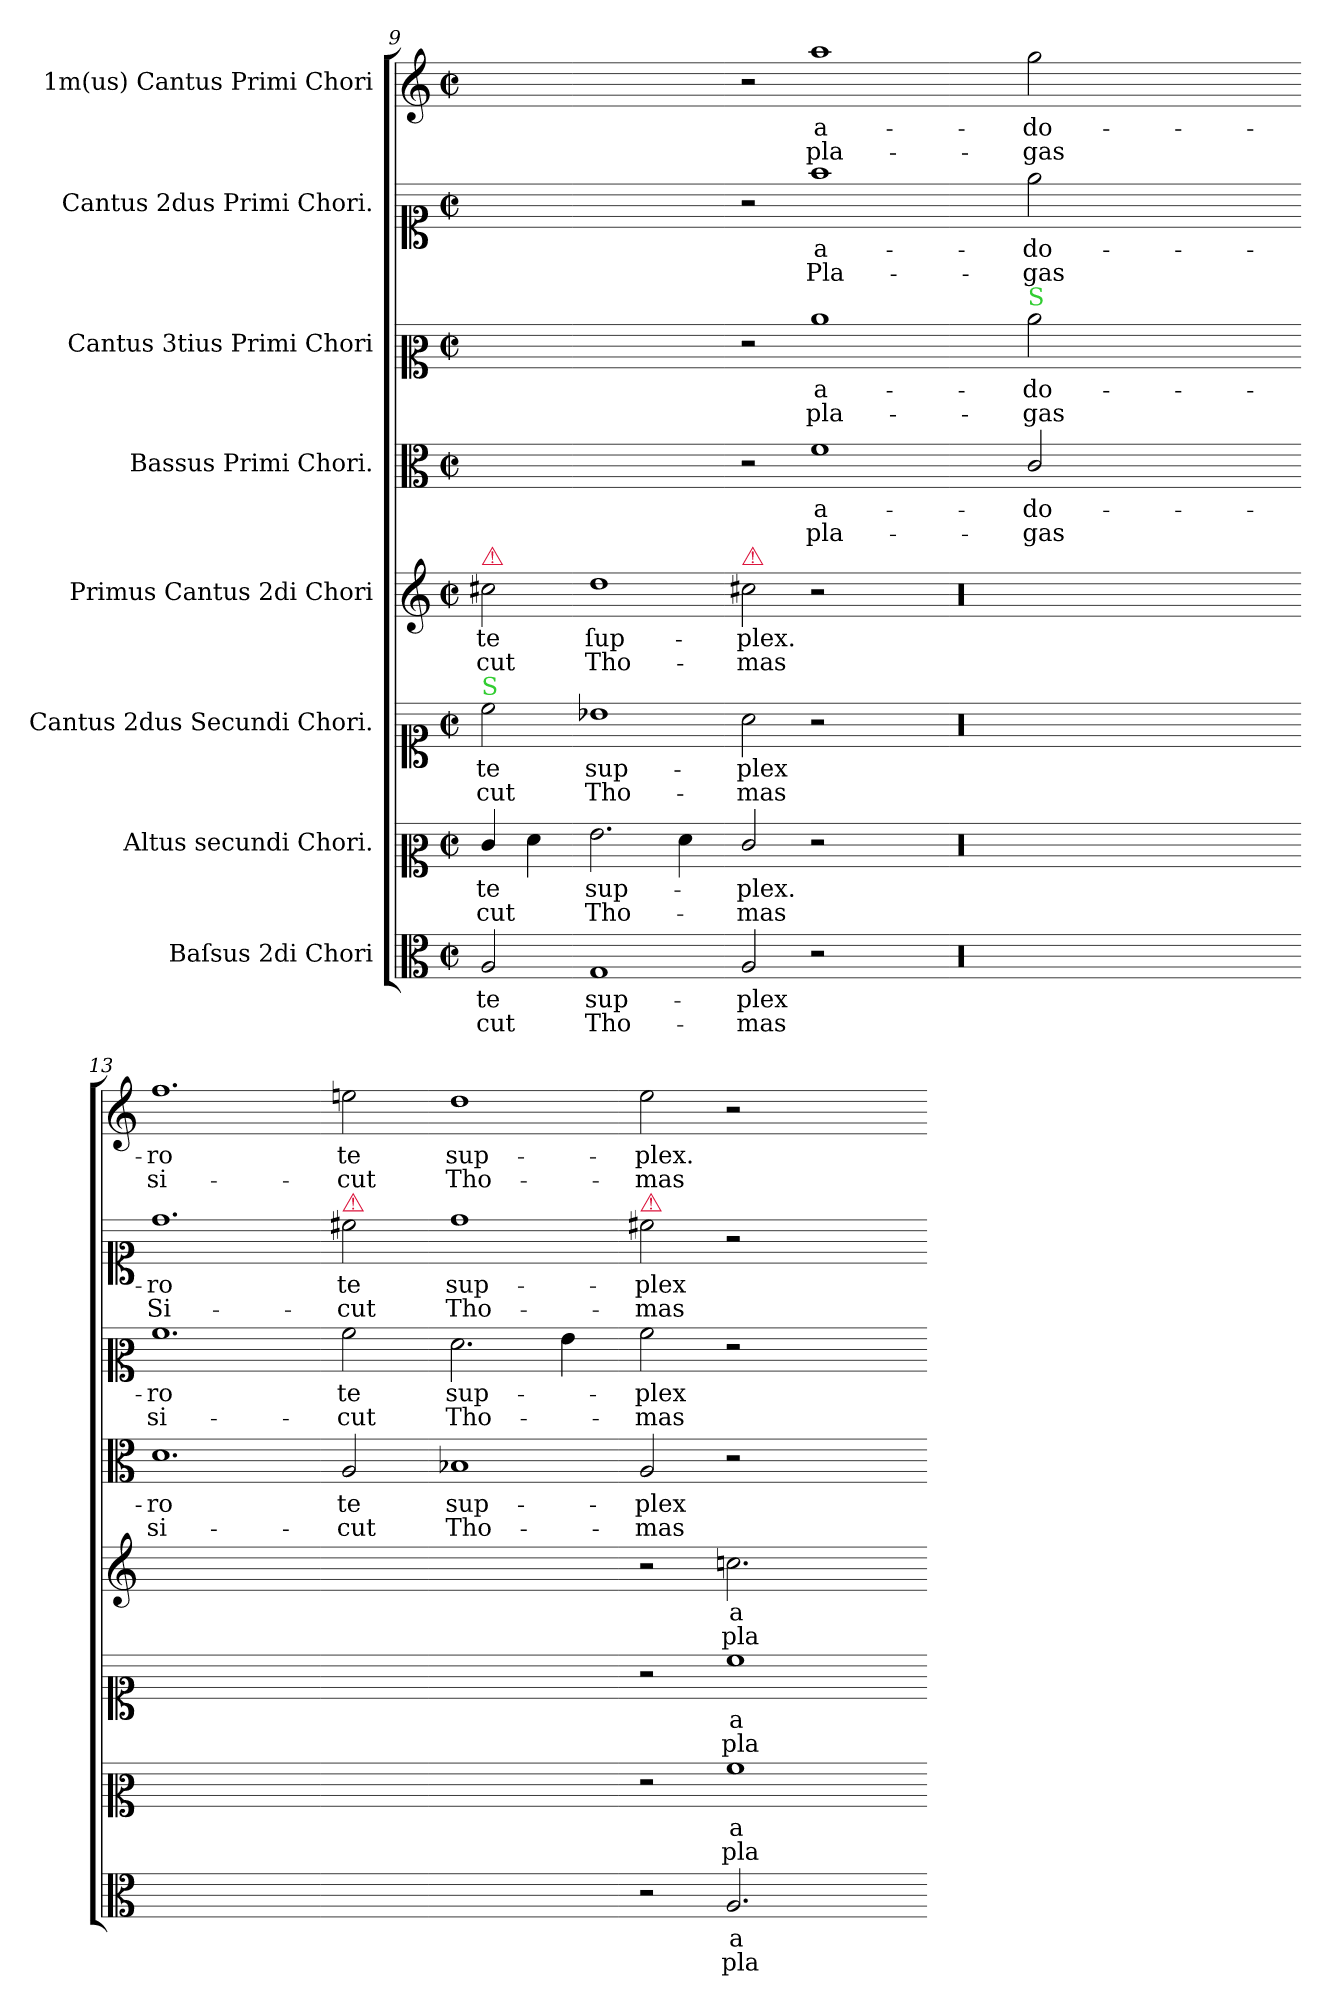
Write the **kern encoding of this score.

**kern	**text	**text	**kern	**text	**text	**kern	**text	**text	**kern	**text	**text	**kern	**text	**text	**kern	**text	**text	**kern	**text	**text	**kern	**text	**text
*part8	*part8	*part8	*part7	*part7	*part7	*part6	*part6	*part6	*part5	*part5	*part5	*part4	*part4	*part4	*part3	*part3	*part3	*part2	*part2	*part2	*part1	*part1	*part1
*staff8	*staff8	*staff8	*staff7	*staff7	*staff7	*staff6	*staff6	*staff6	*staff5	*staff5	*staff5	*staff4	*staff4	*staff4	*staff3	*staff3	*staff3	*staff2	*staff2	*staff2	*staff1	*staff1	*staff1
*I"Baſsus 2di Chori	*	*	*I"Altus secundi Chori.	*	*	*I"Cantus 2dus Secundi Chori.	*	*	*I"Primus Cantus 2di Chori	*	*	*I"Bassus Primi Chori.	*	*	*I"Cantus 3tius Primi Chori	*	*	*I"Cantus 2dus Primi Chori.	*	*	*I"1m(us) Cantus Primi Chori	*	*
*clefC3	*	*	*clefC2	*	*	*clefC1	*	*	*clefG2	*	*	*clefC3	*	*	*clefC2	*	*	*clefC1	*	*	*clefG2	*	*
*k[]	*	*	*k[]	*	*	*k[]	*	*	*k[]	*	*	*k[]	*	*	*k[]	*	*	*k[]	*	*	*k[]	*	*
*M2/2	*	*	*M2/2	*	*	*M2/2	*	*	*M2/2	*	*	*M2/2	*	*	*M2/2	*	*	*M2/2	*	*	*M2/2	*	*
*met(c|)	*	*	*met(c|)	*	*	*met(c|)	*	*	*met(c|)	*	*	*met(c|)	*	*	*met(c|)	*	*	*met(c|)	*	*	*met(c|)	*	*
=9	=9	=9	=9	=9	=9	=9	=9	=9	=9	=9	=9	=9	=9	=9	=9	=9	=9	=9	=9	=9	=9	=9	=9
!	!	!	!	!	!	!	!	!	!LO:TX:a:color=crimson:t=⚠	!	!	!	!	!	!	!	!	!	!	!	!	!	!
!	!	!	!	!	!	!LO:TX:a:color=limegreen:t=S	!	!	!	!	!	!	!	!	!	!	!	!	!	!	!	!	!
2A/	te	-cut	4e/	te	-cut	2cc\	te	-cut	2cc#X\	te	-cut	2ryy	.	.	2ryy	.	.	2ryy	.	.	2ryy	.	.
.	.	.	4f\	.	.	.	.	.	.	.	.	.	.	.	.	.	.	.	.	.	.	.	.
=10-	=10-	=10-	=10-	=10-	=10-	=10-	=10-	=10-	=10-	=10-	=10-	=10-	=10-	=10-	=10-	=10-	=10-	=10-	=10-	=10-	=10-	=10-	=10-
1G	sup-	Tho-	2.g\	sup-	Tho-	1b-X	sup-	Tho-	1dd	ſup-	Tho-	1ryy	.	.	1ryy	.	.	1ryy	.	.	1ryy	.	.
.	.	.	4f\	.	.	.	.	.	.	.	.	.	.	.	.	.	.	.	.	.	.	.	.
=11-	=11-	=11-	=11-	=11-	=11-	=11-	=11-	=11-	=11-	=11-	=11-	=11-	=11-	=11-	=11-	=11-	=11-	=11-	=11-	=11-	=11-	=11-	=11-
!	!	!	!	!	!	!	!	!	!LO:TX:a:color=crimson:t=⚠	!	!	!	!	!	!	!	!	!	!	!	!	!	!
2A/	-plex	-mas	2e/	-plex.	-mas	2a\	-plex	-mas	2cc#X\	-plex.	-mas	2r	.	.	2r	.	.	2r	.	.	2r	.	.
2r	.	.	2r	.	.	2r	.	.	2r	.	.	1f\	a-	pla-	1cc\	a-	pla-	1ff\	a-	Pla-	1aa\	a-	pla-
2ryy	.	.	2ryy	.	.	2ryy	.	.	2ryy	.	.	.	.	.	.	.	.	.	.	.	.	.	.
=12-	=12-	=12-	=12-	=12-	=12-	=12-	=12-	=12-	=12-	=12-	=12-	=12-	=12-	=12-	=12-	=12-	=12-	=12-	=12-	=12-	=12-	=12-	=12-
00r	.	.	00r	.	.	00r	.	.	00r	.	.	2ryy	.	.	2ryy	.	.	2ryy	.	.	2ryy	.	.
!	!	!	!	!	!	!	!	!	!	!	!	!	!	!	!LO:TX:a:color=limegreen:t=S	!	!	!	!	!	!	!	!
.	.	.	.	.	.	.	.	.	.	.	.	2c/	-do-	-gas	2cc\	-do-	-gas	2ee\	-do-	-gas	2gg\	-do-	gas
.	.	.	.	.	.	.	.	.	.	.	.	0.ryy	.	.	0.ryy	.	.	0.ryy	.	.	0.ryy	.	.
=13-	=13-	=13-	=13-	=13-	=13-	=13-	=13-	=13-	=13-	=13-	=13-	=13-	=13-	=13-	=13-	=13-	=13-	=13-	=13-	=13-	=13-	=13-	=13-
1.ryy	.	.	1.ryy	.	.	1.ryy	.	.	1.ryy	.	.	1.d	-ro	si-	1.a	-ro	si-	1.dd	-ro	Si-	1.ff	-ro	si-
=14-	=14-	=14-	=14-	=14-	=14-	=14-	=14-	=14-	=14-	=14-	=14-	=14-	=14-	=14-	=14-	=14-	=14-	=14-	=14-	=14-	=14-	=14-	=14-
!	!	!	!	!	!	!	!	!	!	!	!	!	!	!	!	!	!	!LO:TX:a:color=crimson:t=⚠	!	!	!	!	!
2ryy	.	.	2ryy	.	.	2ryy	.	.	2ryy	.	.	2A/	te	-cut	2a\	te	-cut	2cc#X\	te	-cut	2een\	te	-cut
=15-	=15-	=15-	=15-	=15-	=15-	=15-	=15-	=15-	=15-	=15-	=15-	=15-	=15-	=15-	=15-	=15-	=15-	=15-	=15-	=15-	=15-	=15-	=15-
1ryy	.	.	1ryy	.	.	1ryy	.	.	1ryy	.	.	1B-X	sup-	Tho-	2.f\	sup-	Tho-	1dd	sup-	Tho-	1dd	sup-	Tho-
.	.	.	.	.	.	.	.	.	.	.	.	.	.	.	4g\	.	.	.	.	.	.	.	.
=16-	=16-	=16-	=16-	=16-	=16-	=16-	=16-	=16-	=16-	=16-	=16-	=16-	=16-	=16-	=16-	=16-	=16-	=16-	=16-	=16-	=16-	=16-	=16-
!	!	!	!	!	!	!	!	!	!	!	!	!	!	!	!	!	!	!LO:TX:a:color=crimson:t=⚠	!	!	!	!	!
2r	.	.	2r	.	.	2r	.	.	2r	.	.	2A/	-plex	-mas	2a\	-plex	-mas	2cc#X\	-plex	-mas	2ee\	-plex.	-mas
2.A/	a-	pla-	1a\	a-	pla-	1cc\	a-	pla-	2.ccn\	a-	pla-	2r	.	.	2r	.	.	2r	.	.	2r	.	.
.	.	.	.	.	.	.	.	.	.	.	.	2ryy	.	.	2ryy	.	.	2ryy	.	.	2ryy	.	.
4ryy	.	.	.	.	.	.	.	.	4ryy	.	.	.	.	.	.	.	.	.	.	.	.	.	.
=-	=-	=-	=-	=-	=-	=-	=-	=-	=-	=-	=-	=-	=-	=-	=-	=-	=-	=-	=-	=-	=-	=-	=-
*-	*-	*-	*-	*-	*-	*-	*-	*-	*-	*-	*-	*-	*-	*-	*-	*-	*-	*-	*-	*-	*-	*-	*-
